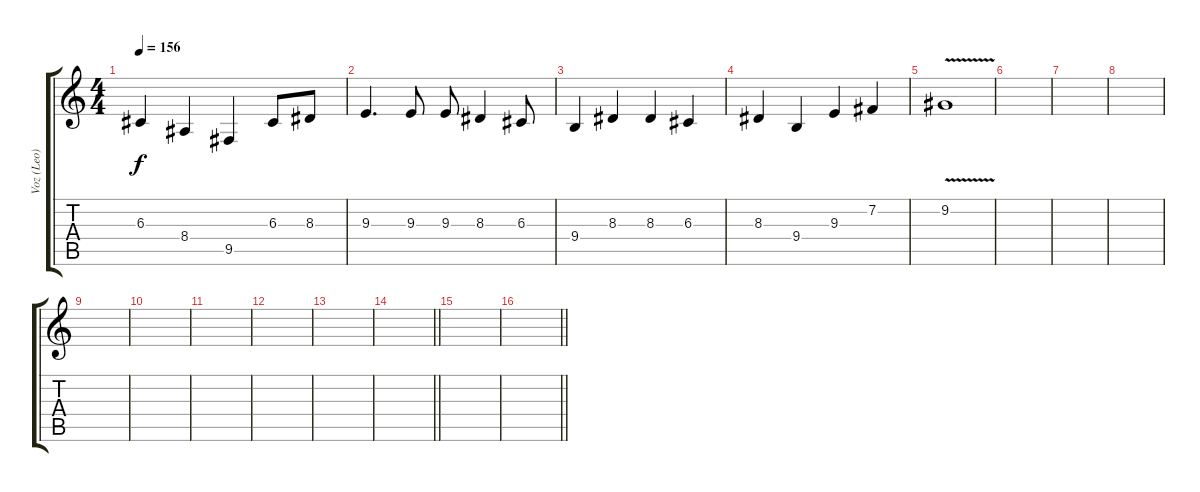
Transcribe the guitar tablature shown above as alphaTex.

\track ("Voz (Leo)" "Voz (Leo)") {instrument altosax}
\staff {score tabs}
\tuning (E4 B3 G3 D3 A2 E2) {hide}
\ts (4 4)
\tempo 156
\clef g2
\ks c
6.3.4{dy f} 8.4.4 9.5.4 6.3.8 8.3.8 |
9.3.4{d} 9.3.8 9.3.8 8.3.4 6.3.8 |
9.4.4 8.3.4 8.3.4 6.3.4 |
8.3.4 9.4.4 9.3.4 7.2.4 |
9.2{v}.1 |
|
|
|
|
|
|
|
|
\barLineRight lightlight
|
|
\barLineRight lightlight
